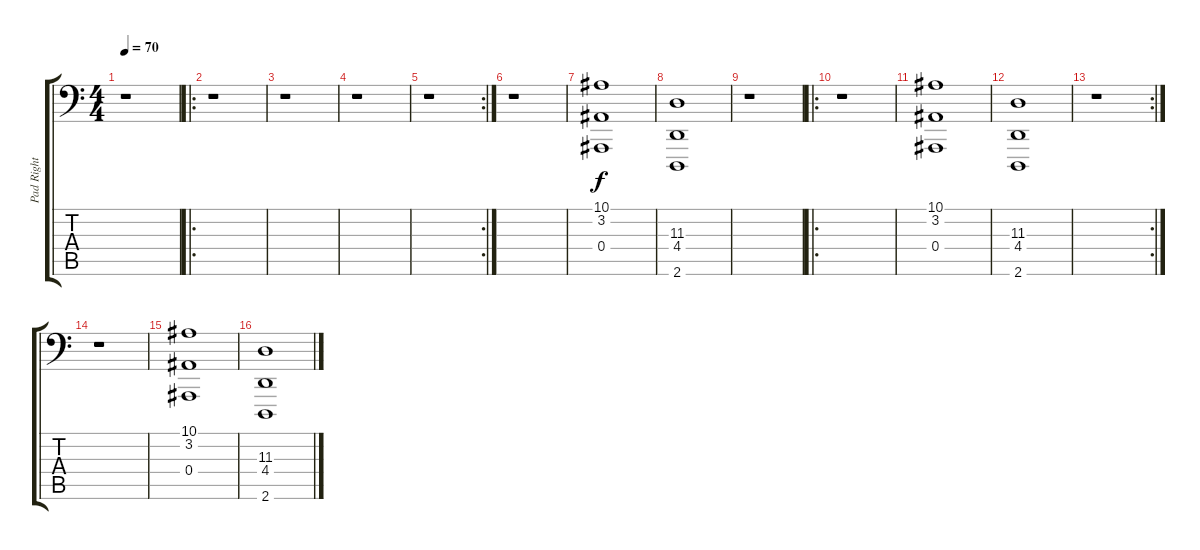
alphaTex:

\track ("Pad Right" "Pad Right") {instrument pad2warm}
\staff {score tabs}
\tuning (C3 G2 Eb2 Bb1 F1 C1) {hide}
\ts (4 4)
\tempo 70
\clef f4
\ks c
r.1{dy f} |
\ro
r.1 |
r.1 |
r.1 |
\rc 2
r.1 |
r.1 |
(10.1 3.2 0.4).1 |
(11.3 4.4 2.6).1 |
r.1 |
\ro
r.1 |
(10.1 3.2 0.4).1 |
(11.3 4.4 2.6).1 |
\rc 2
r.1 |
r.1 |
(10.1 3.2 0.4).1 |
(11.3 4.4 2.6).1
